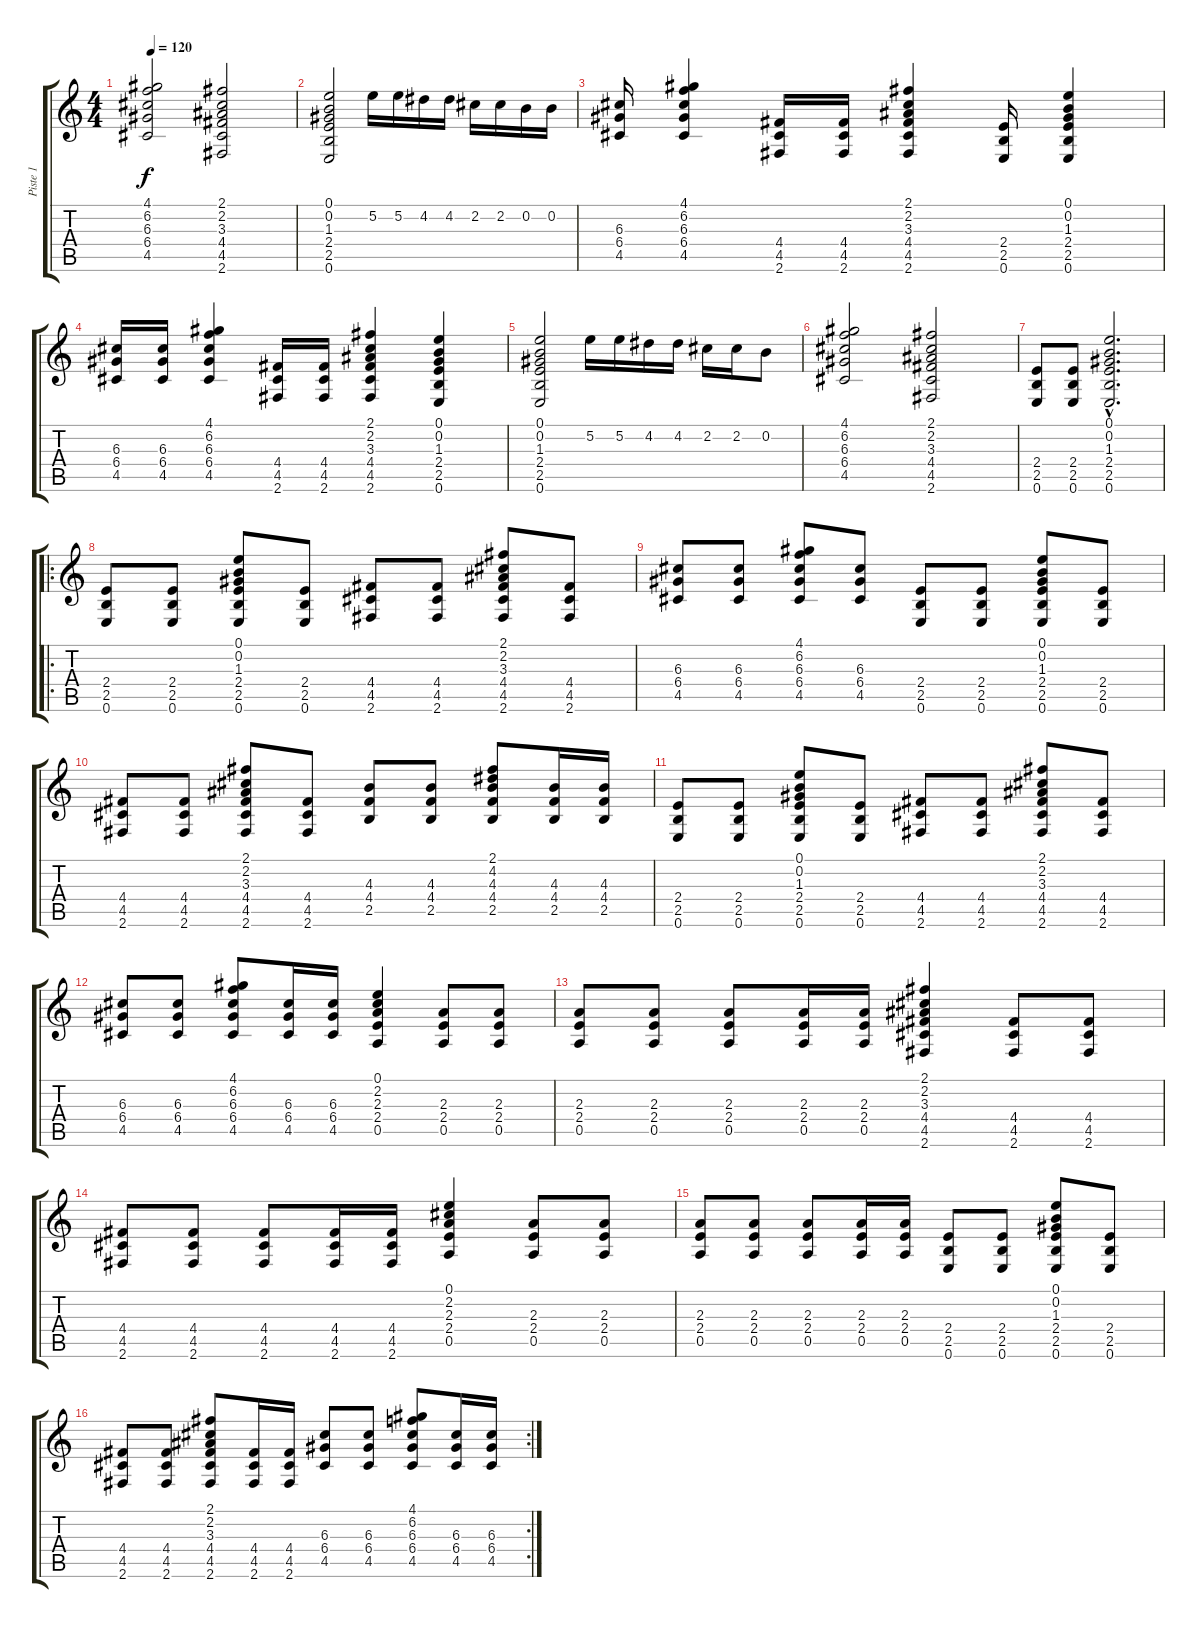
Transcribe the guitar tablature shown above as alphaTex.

\track ("Piste 1" "Piste 1") {instrument acousticguitarsteel}
\staff {score tabs}
\tuning (E4 B3 G3 D3 A2 E2) {hide}
\ts (4 4)
\tempo 120
\clef g2
\ks c
(4.1 6.2 6.3 6.4 4.5).2{dy f instrument acousticguitarsteel} (2.1 2.2 3.3 4.4 4.5 2.6).2 |
(0.1 0.2 1.3 2.4 2.5 0.6).2 5.2.16 5.2.16 4.2.16 4.2.16 2.2.16 2.2.16 0.2.16 0.2.16 |
(6.3 6.4 4.5).16 (4.1 6.2 6.3 6.4 4.5).4 (4.4 4.5 2.6).16 (4.4 4.5 2.6).16 (2.1 2.2 3.3 4.4 4.5 2.6).4 (2.4 2.5 0.6).16 (0.1 0.2 1.3 2.4 2.5 0.6).4 |
(6.3 6.4 4.5).16 (6.3 6.4 4.5).16 (4.1 6.2 6.3 6.4 4.5).4 (4.4 4.5 2.6).16 (4.4 4.5 2.6).16 (2.1 2.2 3.3 4.4 4.5 2.6).4 (0.1 0.2 1.3 2.4 2.5 0.6).4 |
(0.1 0.2 1.3 2.4 2.5 0.6).2 5.2.16 5.2.16 4.2.16 4.2.16 2.2.16 2.2.16 0.2.8 |
(4.1 6.2 6.3 6.4 4.5).2 (2.1 2.2 3.3 4.4 4.5 2.6).2 |
(2.4 2.5 0.6).8 (2.4 2.5 0.6).8 (0.1{hac} 0.2{hac} 1.3{hac} 2.4{hac} 2.5{hac} 0.6{hac}).2{d} |
\ro
(2.4 2.5 0.6).8 (2.4 2.5 0.6).8 (0.1 0.2 1.3 2.4 2.5 0.6).8 (2.4 2.5 0.6).8 (4.4 4.5 2.6).8 (4.4 4.5 2.6).8 (2.1 2.2 3.3 4.4 4.5 2.6).8 (4.4 4.5 2.6).8 |
(6.3 6.4 4.5).8 (6.3 6.4 4.5).8 (4.1 6.2 6.3 6.4 4.5).8 (6.3 6.4 4.5).8 (2.4 2.5 0.6).8 (2.4 2.5 0.6).8 (0.1 0.2 1.3 2.4 2.5 0.6).8 (2.4 2.5 0.6).8 |
(4.4 4.5 2.6).8 (4.4 4.5 2.6).8 (2.1 2.2 3.3 4.4 4.5 2.6).8 (4.4 4.5 2.6).8 (4.3 4.4 2.5).8 (4.3 4.4 2.5).8 (2.1 4.2 4.3 4.4 2.5).8 (4.3 4.4 2.5).16 (4.3 4.4 2.5).16 |
(2.4 2.5 0.6).8 (2.4 2.5 0.6).8 (0.1 0.2 1.3 2.4 2.5 0.6).8 (2.4 2.5 0.6).8 (4.4 4.5 2.6).8 (4.4 4.5 2.6).8 (2.1 2.2 3.3 4.4 4.5 2.6).8 (4.4 4.5 2.6).8 |
(6.3 6.4 4.5).8 (6.3 6.4 4.5).8 (4.1 6.2 6.3 6.4 4.5).8 (6.3 6.4 4.5).16 (6.3 6.4 4.5).16 (0.1 2.2 2.3 2.4 0.5).4 (2.3 2.4 0.5).8 (2.3 2.4 0.5).8 |
(2.3 2.4 0.5).8 (2.3 2.4 0.5).8 (2.3 2.4 0.5).8 (2.3 2.4 0.5).16 (2.3 2.4 0.5).16 (2.1 2.2 3.3 4.4 4.5 2.6).4 (4.4 4.5 2.6).8 (4.4 4.5 2.6).8 |
(4.4 4.5 2.6).8 (4.4 4.5 2.6).8 (4.4 4.5 2.6).8 (4.4 4.5 2.6).16 (4.4 4.5 2.6).16 (0.1 2.2 2.3 2.4 0.5).4 (2.3 2.4 0.5).8 (2.3 2.4 0.5).8 |
(2.3 2.4 0.5).8 (2.3 2.4 0.5).8 (2.3 2.4 0.5).8 (2.3 2.4 0.5).16 (2.3 2.4 0.5).16 (2.4 2.5 0.6).8 (2.4 2.5 0.6).8 (0.1 0.2 1.3 2.4 2.5 0.6).8 (2.4 2.5 0.6).8 |
\rc 2
(4.4 4.5 2.6).8 (4.4 4.5 2.6).8 (2.1 2.2 3.3 4.4 4.5 2.6).8 (4.4 4.5 2.6).16 (4.4 4.5 2.6).16 (6.3 6.4 4.5).8 (6.3 6.4 4.5).8 (4.1 6.2 6.3 6.4 4.5).8 (6.3 6.4 4.5).16 (6.3 6.4 4.5).16
